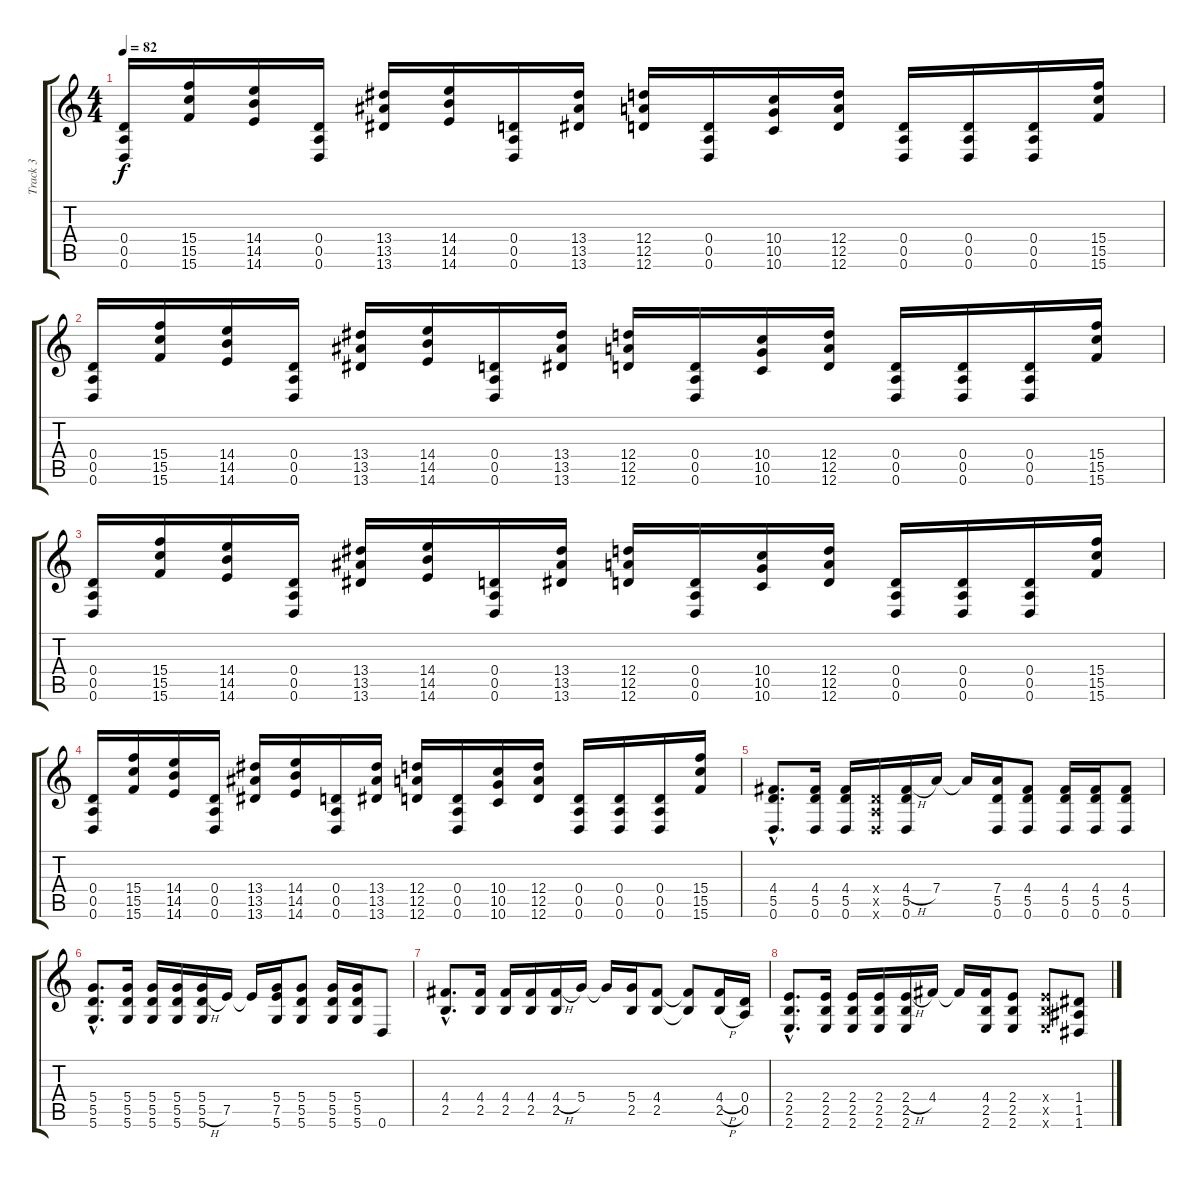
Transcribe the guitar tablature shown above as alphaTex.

\track ("Track 3" "Track 3") {instrument distortionguitar}
\staff {score tabs}
\tuning (E4 B3 G3 D3 A2 D2) {hide}
\ts (4 4)
\tempo 82
\clef g2
\ks c
(0.4 0.5 0.6).16{dy f} (15.4 15.5 15.6).16 (14.4 14.5 14.6).16 (0.4 0.5 0.6).16 (13.4 13.5 13.6).16 (14.4 14.5 14.6).16 (0.4 0.5 0.6).16 (13.4 13.5 13.6).16 (12.4 12.5 12.6).16 (0.4 0.5 0.6).16 (10.4 10.5 10.6).16 (12.4 12.5 12.6).16 (0.4 0.5 0.6).16 (0.4 0.5 0.6).16 (0.4 0.5 0.6).16 (15.4 15.5 15.6).16 |
(0.4 0.5 0.6).16 (15.4 15.5 15.6).16 (14.4 14.5 14.6).16 (0.4 0.5 0.6).16 (13.4 13.5 13.6).16 (14.4 14.5 14.6).16 (0.4 0.5 0.6).16 (13.4 13.5 13.6).16 (12.4 12.5 12.6).16 (0.4 0.5 0.6).16 (10.4 10.5 10.6).16 (12.4 12.5 12.6).16 (0.4 0.5 0.6).16 (0.4 0.5 0.6).16 (0.4 0.5 0.6).16 (15.4 15.5 15.6).16 |
(0.4 0.5 0.6).16 (15.4 15.5 15.6).16 (14.4 14.5 14.6).16 (0.4 0.5 0.6).16 (13.4 13.5 13.6).16 (14.4 14.5 14.6).16 (0.4 0.5 0.6).16 (13.4 13.5 13.6).16 (12.4 12.5 12.6).16 (0.4 0.5 0.6).16 (10.4 10.5 10.6).16 (12.4 12.5 12.6).16 (0.4 0.5 0.6).16 (0.4 0.5 0.6).16 (0.4 0.5 0.6).16 (15.4 15.5 15.6).16 |
(0.4 0.5 0.6).16 (15.4 15.5 15.6).16 (14.4 14.5 14.6).16 (0.4 0.5 0.6).16 (13.4 13.5 13.6).16 (14.4 14.5 14.6).16 (0.4 0.5 0.6).16 (13.4 13.5 13.6).16 (12.4 12.5 12.6).16 (0.4 0.5 0.6).16 (10.4 10.5 10.6).16 (12.4 12.5 12.6).16 (0.4 0.5 0.6).16 (0.4 0.5 0.6).16 (0.4 0.5 0.6).16 (15.4 15.5 15.6).16 |
(4.4{hac} 5.5{hac} 0.6{hac}).8{d} (4.4 5.5 0.6).16 (4.4 5.5 0.6).16 (0.4{x} 0.5{x} 0.6{x}).16 (4.4{h} 5.5 0.6).16 7.4.16 7.4{t}.16 (7.4 5.5 0.6).16 (4.4 5.5 0.6).8 (4.4 5.5 0.6).16 (4.4 5.5 0.6).16 (4.4 5.5 0.6).8 |
(5.4{hac} 5.5{hac} 5.6{hac}).8{d} (5.4 5.5 5.6).16 (5.4 5.5 5.6).16 (5.4 5.5 5.6).16 (5.4 5.5{h} 5.6).16 7.5.16 7.5{t}.16 (5.4 7.5 5.6).16 (5.4 5.5 5.6).8 (5.4 5.5 5.6).16 (5.4 5.5 5.6).16 0.6.8 |
(4.4{hac} 2.5{hac}).8{d} (4.4 2.5).16 (4.4 2.5).16 (4.4 2.5).16 (4.4{h} 2.5).16 5.4.16 5.4{t}.16 (5.4 2.5).16 (4.4 2.5).8 (4.4{t} 2.5{t}).8 (4.4{h} 2.5{h}).16 (0.4 0.5).16 |
(2.4{hac} 2.5{hac} 2.6{hac}).8{d} (2.4 2.5 2.6).16 (2.4 2.5 2.6).16 (2.4 2.5 2.6).16 (2.4{h} 2.5 2.6).16 4.4.16 4.4{t}.16 (4.4 2.5 2.6).16 (2.4 2.5 2.6).8 (2.4{x} 2.5{x} 2.6{x}).8 (1.4 1.5 1.6).8
